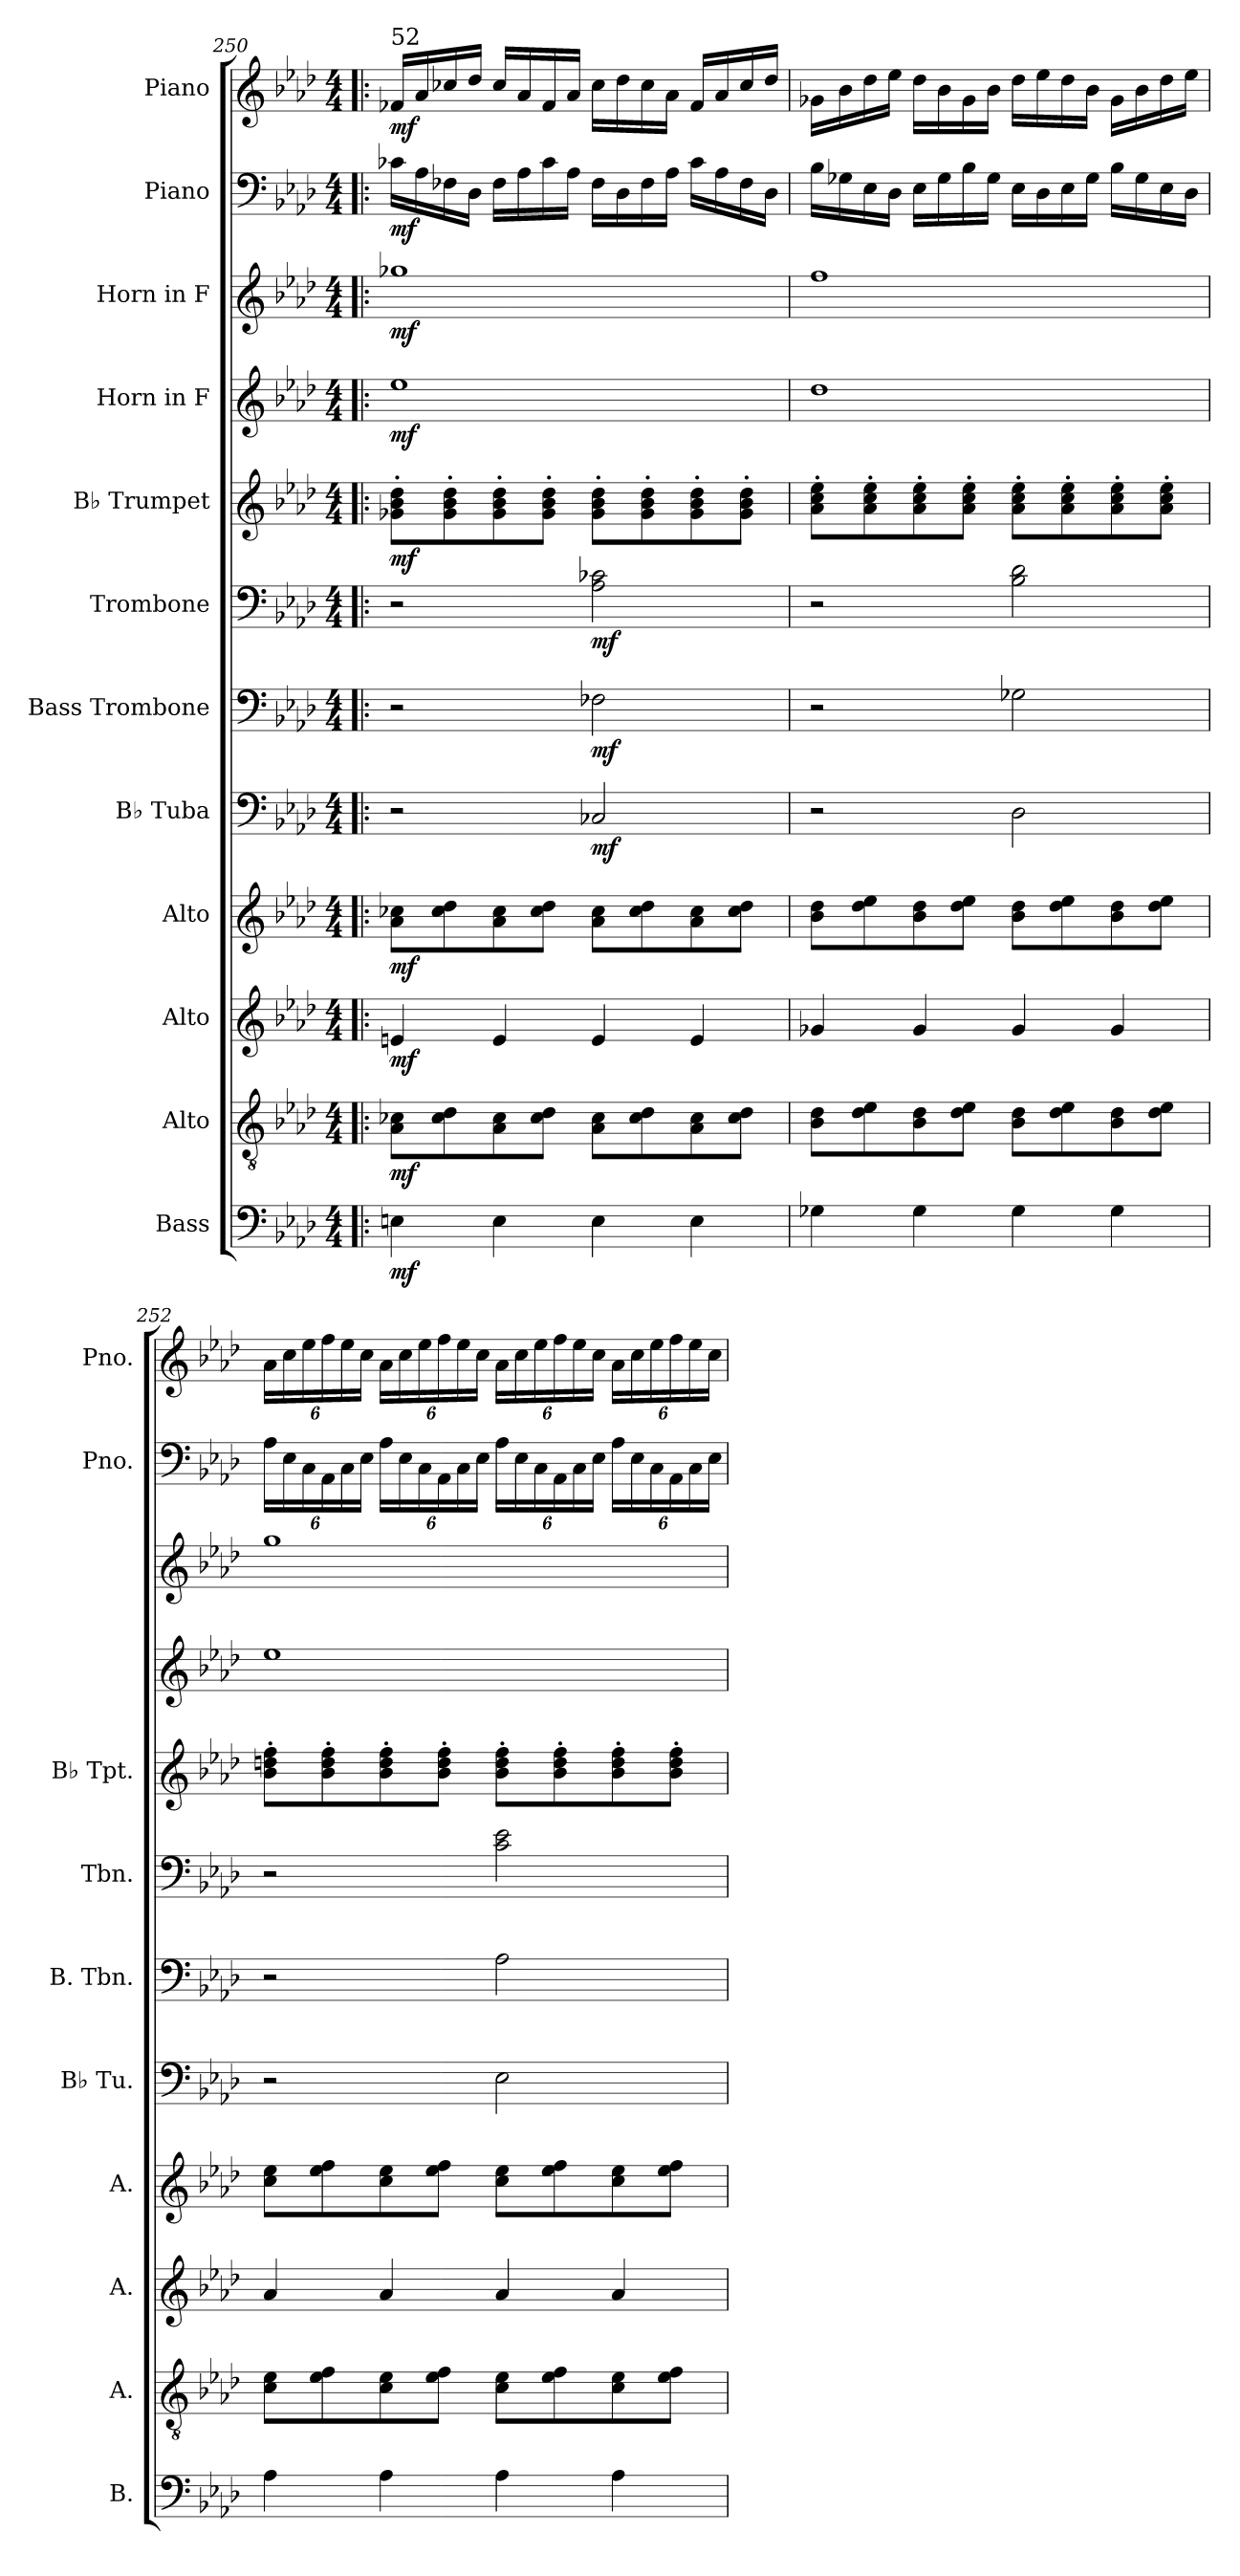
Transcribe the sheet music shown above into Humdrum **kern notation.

**kern	**dynam	**kern	**dynam	**kern	**dynam	**kern	**dynam	**kern	**dynam	**kern	**dynam	**kern	**dynam	**kern	**dynam	**kern	**dynam	**kern	**dynam	**kern	**dynam	**kern	**dynam
*part12	*part12	*part11	*part11	*part10	*part10	*part9	*part9	*part8	*part8	*part7	*part7	*part6	*part6	*part5	*part5	*part4	*part4	*part3	*part3	*part2	*part2	*part1	*part1
*staff12	*staff12	*staff11	*staff11	*staff10	*staff10	*staff9	*staff9	*staff8	*staff8	*staff7	*staff7	*staff6	*staff6	*staff5	*staff5	*staff4	*staff4	*staff3	*staff3	*staff2	*staff2	*staff1	*staff1
*I"Bass	*	*I"Alto	*	*I"Alto	*	*I"Alto	*	*I"B♭ Tuba	*	*I"Bass Trombone	*	*I"Trombone	*	*I"B♭ Trumpet	*	*I"Horn in F	*	*I"Horn in F	*	*I"Piano	*	*I"Piano	*
*I'B.	*	*I'A.	*	*I'A.	*	*I'A.	*	*I'B♭ Tu.	*	*I'B. Tbn.	*	*I'Tbn.	*	*I'B♭ Tpt.	*	*	*	*	*	*I'Pno.	*	*I'Pno.	*
!!LO:PB:g=z
*clefF4	*	*clefGv2	*	*clefG2	*	*clefG2	*	*clefF4	*	*clefF4	*	*clefF4	*	*clefG2	*	*clefG2	*	*clefG2	*	*clefF4	*	*clefG2	*
*	*	*	*	*	*	*	*	*	*	*	*	*	*	*ITrd1c2	*	*ITrd4c7	*	*ITrd4c7	*	*	*	*	*
*k[b-e-a-d-]	*	*k[b-e-a-d-]	*	*k[b-e-a-d-]	*	*k[b-e-a-d-]	*	*k[b-e-a-d-]	*	*k[b-e-a-d-]	*	*k[b-e-a-d-]	*	*k[b-e-a-d-g-c-]	*	*k[b-e-a-d-g-]	*	*k[b-e-a-d-g-]	*	*k[b-e-a-d-]	*	*k[b-e-a-d-]	*
*M4/4	*	*M4/4	*	*M4/4	*	*M4/4	*	*M4/4	*	*M4/4	*	*M4/4	*	*M4/4	*	*M4/4	*	*M4/4	*	*M4/4	*	*M4/4	*
=250!|:	=250!|:	=250!|:	=250!|:	=250!|:	=250!|:	=250!|:	=250!|:	=250!|:	=250!|:	=250!|:	=250!|:	=250!|:	=250!|:	=250!|:	=250!|:	=250!|:	=250!|:	=250!|:	=250!|:	=250!|:	=250!|:	=250!|:	=250!|:
!	!	!	!	!	!	!	!	!	!	!	!	!	!	!	!	!	!	!	!	!	!	!LO:TX:a:t=52	!
!	!LO:DY:b	!	!LO:DY:b	!	!LO:DY:b	!	!LO:DY:b	!	!	!	!	!	!	!	!LO:DY:b	!	!LO:DY:b	!	!LO:DY:b	!	!LO:DY:b	!	!LO:DY:b
4En\	mf	8A-\ 8c-X\L	mf	4en/	mf	8a-\ 8cc-X\L	mf	2r	.	2r	.	2r	.	8f-X\' 8a-\' 8cc-\'L	mf	1a-	mf	1cc-X	mf	16c-X\LL	mf	16f-X/LL	mf
.	.	.	.	.	.	.	.	.	.	.	.	.	.	.	.	.	.	.	.	16A-\	.	16a-/	.
.	.	8c-\ 8d-\	.	.	.	8cc-\ 8dd-\	.	.	.	.	.	.	.	8f-\' 8a-\' 8cc-\'	.	.	.	.	.	16F-X\	.	16cc-X/	.
.	.	.	.	.	.	.	.	.	.	.	.	.	.	.	.	.	.	.	.	16D-\JJ	.	16dd-/JJ	.
4E\	.	8A-\ 8c-\	.	4e/	.	8a-\ 8cc-\	.	.	.	.	.	.	.	8f-\' 8a-\' 8cc-\'	.	.	.	.	.	16F-\LL	.	16cc-/LL	.
.	.	.	.	.	.	.	.	.	.	.	.	.	.	.	.	.	.	.	.	16A-\	.	16a-/	.
.	.	8c-\ 8d-\J	.	.	.	8cc-\ 8dd-\J	.	.	.	.	.	.	.	8f-\' 8a-\' 8cc-\'J	.	.	.	.	.	16c-\	.	16f-/	.
.	.	.	.	.	.	.	.	.	.	.	.	.	.	.	.	.	.	.	.	16A-\JJ	.	16a-/JJ	.
!	!	!	!	!	!	!	!	!	!LO:DY:b	!	!LO:DY:b	!	!LO:DY:b	!	!	!	!	!	!	!	!	!	!
4E\	.	8A-\ 8c-\L	.	4e/	.	8a-\ 8cc-\L	.	2C-X/	mf	2F-X\	mf	2A-\ 2c-X\	mf	8f-\' 8a-\' 8cc-\'L	.	.	.	.	.	16F-\LL	.	16cc-\LL	.
.	.	.	.	.	.	.	.	.	.	.	.	.	.	.	.	.	.	.	.	16D-\	.	16dd-\	.
.	.	8c-\ 8d-\	.	.	.	8cc-\ 8dd-\	.	.	.	.	.	.	.	8f-\' 8a-\' 8cc-\'	.	.	.	.	.	16F-\	.	16cc-\	.
.	.	.	.	.	.	.	.	.	.	.	.	.	.	.	.	.	.	.	.	16A-\JJ	.	16a-\JJ	.
4E\	.	8A-\ 8c-\	.	4e/	.	8a-\ 8cc-\	.	.	.	.	.	.	.	8f-\' 8a-\' 8cc-\'	.	.	.	.	.	16c-\LL	.	16f-/LL	.
.	.	.	.	.	.	.	.	.	.	.	.	.	.	.	.	.	.	.	.	16A-\	.	16a-/	.
.	.	8c-\ 8d-\J	.	.	.	8cc-\ 8dd-\J	.	.	.	.	.	.	.	8f-\' 8a-\' 8cc-\'J	.	.	.	.	.	16F-\	.	16cc-/	.
.	.	.	.	.	.	.	.	.	.	.	.	.	.	.	.	.	.	.	.	16D-\JJ	.	16dd-/JJ	.
=251	=251	=251	=251	=251	=251	=251	=251	=251	=251	=251	=251	=251	=251	=251	=251	=251	=251	=251	=251	=251	=251	=251	=251
4G-X\	.	8B-\ 8d-\L	.	4g-X/	.	8b-\ 8dd-\L	.	2r	.	2r	.	2r	.	8g-\' 8b-\' 8dd-\'L	.	1g-	.	1b-	.	16B-\LL	.	16g-X\LL	.
.	.	.	.	.	.	.	.	.	.	.	.	.	.	.	.	.	.	.	.	16G-X\	.	16b-\	.
.	.	8d-\ 8e-\	.	.	.	8dd-\ 8ee-\	.	.	.	.	.	.	.	8g-\' 8b-\' 8dd-\'	.	.	.	.	.	16E-\	.	16dd-\	.
.	.	.	.	.	.	.	.	.	.	.	.	.	.	.	.	.	.	.	.	16D-\JJ	.	16ee-\JJ	.
4G-\	.	8B-\ 8d-\	.	4g-/	.	8b-\ 8dd-\	.	.	.	.	.	.	.	8g-\' 8b-\' 8dd-\'	.	.	.	.	.	16E-\LL	.	16dd-\LL	.
.	.	.	.	.	.	.	.	.	.	.	.	.	.	.	.	.	.	.	.	16G-\	.	16b-\	.
.	.	8d-\ 8e-\J	.	.	.	8dd-\ 8ee-\J	.	.	.	.	.	.	.	8g-\' 8b-\' 8dd-\'J	.	.	.	.	.	16B-\	.	16g-\	.
.	.	.	.	.	.	.	.	.	.	.	.	.	.	.	.	.	.	.	.	16G-\JJ	.	16b-\JJ	.
4G-\	.	8B-\ 8d-\L	.	4g-/	.	8b-\ 8dd-\L	.	2D-\	.	2G-X\	.	2B-\ 2d-\	.	8g-\' 8b-\' 8dd-\'L	.	.	.	.	.	16E-\LL	.	16dd-\LL	.
.	.	.	.	.	.	.	.	.	.	.	.	.	.	.	.	.	.	.	.	16D-\	.	16ee-\	.
.	.	8d-\ 8e-\	.	.	.	8dd-\ 8ee-\	.	.	.	.	.	.	.	8g-\' 8b-\' 8dd-\'	.	.	.	.	.	16E-\	.	16dd-\	.
.	.	.	.	.	.	.	.	.	.	.	.	.	.	.	.	.	.	.	.	16G-\JJ	.	16b-\JJ	.
4G-\	.	8B-\ 8d-\	.	4g-/	.	8b-\ 8dd-\	.	.	.	.	.	.	.	8g-\' 8b-\' 8dd-\'	.	.	.	.	.	16B-\LL	.	16g-\LL	.
.	.	.	.	.	.	.	.	.	.	.	.	.	.	.	.	.	.	.	.	16G-\	.	16b-\	.
.	.	8d-\ 8e-\J	.	.	.	8dd-\ 8ee-\J	.	.	.	.	.	.	.	8g-\' 8b-\' 8dd-\'J	.	.	.	.	.	16E-\	.	16dd-\	.
.	.	.	.	.	.	.	.	.	.	.	.	.	.	.	.	.	.	.	.	16D-\JJ	.	16ee-\JJ	.
!!LO:PB:g=z
=252	=252	=252	=252	=252	=252	=252	=252	=252	=252	=252	=252	=252	=252	=252	=252	=252	=252	=252	=252	=252	=252	=252	=252
*	*	*	*	*	*	*	*	*	*	*	*	*	*	*	*	*	*	*	*	*Xbrackettup	*	*Xbrackettup	*
4A-\	.	8c\ 8e-\L	.	4a-/	.	8cc\ 8ee-\L	.	2r	.	2r	.	2r	.	8a-\' 8ccn\' 8ee-\'L	.	1a-	.	1cc	.	24A-\LL	.	24a-\LL	.
.	.	.	.	.	.	.	.	.	.	.	.	.	.	.	.	.	.	.	.	24E-\	.	24cc\	.
.	.	.	.	.	.	.	.	.	.	.	.	.	.	.	.	.	.	.	.	24C\	.	24ee-\	.
.	.	8e-\ 8f\	.	.	.	8ee-\ 8ff\	.	.	.	.	.	.	.	8a-\' 8cc\' 8ee-\'	.	.	.	.	.	24AA-\	.	24ff\	.
.	.	.	.	.	.	.	.	.	.	.	.	.	.	.	.	.	.	.	.	24C\	.	24ee-\	.
.	.	.	.	.	.	.	.	.	.	.	.	.	.	.	.	.	.	.	.	24E-\JJ	.	24cc\JJ	.
4A-\	.	8c\ 8e-\	.	4a-/	.	8cc\ 8ee-\	.	.	.	.	.	.	.	8a-\' 8cc\' 8ee-\'	.	.	.	.	.	24A-\LL	.	24a-\LL	.
.	.	.	.	.	.	.	.	.	.	.	.	.	.	.	.	.	.	.	.	24E-\	.	24cc\	.
.	.	.	.	.	.	.	.	.	.	.	.	.	.	.	.	.	.	.	.	24C\	.	24ee-\	.
.	.	8e-\ 8f\J	.	.	.	8ee-\ 8ff\J	.	.	.	.	.	.	.	8a-\' 8cc\' 8ee-\'J	.	.	.	.	.	24AA-\	.	24ff\	.
.	.	.	.	.	.	.	.	.	.	.	.	.	.	.	.	.	.	.	.	24C\	.	24ee-\	.
.	.	.	.	.	.	.	.	.	.	.	.	.	.	.	.	.	.	.	.	24E-\JJ	.	24cc\JJ	.
4A-\	.	8c\ 8e-\L	.	4a-/	.	8cc\ 8ee-\L	.	2E-\	.	2A-\	.	2c\ 2e-\	.	8a-\' 8cc\' 8ee-\'L	.	.	.	.	.	24A-\LL	.	24a-\LL	.
.	.	.	.	.	.	.	.	.	.	.	.	.	.	.	.	.	.	.	.	24E-\	.	24cc\	.
.	.	.	.	.	.	.	.	.	.	.	.	.	.	.	.	.	.	.	.	24C\	.	24ee-\	.
.	.	8e-\ 8f\	.	.	.	8ee-\ 8ff\	.	.	.	.	.	.	.	8a-\' 8cc\' 8ee-\'	.	.	.	.	.	24AA-\	.	24ff\	.
.	.	.	.	.	.	.	.	.	.	.	.	.	.	.	.	.	.	.	.	24C\	.	24ee-\	.
.	.	.	.	.	.	.	.	.	.	.	.	.	.	.	.	.	.	.	.	24E-\JJ	.	24cc\JJ	.
4A-\	.	8c\ 8e-\	.	4a-/	.	8cc\ 8ee-\	.	.	.	.	.	.	.	8a-\' 8cc\' 8ee-\'	.	.	.	.	.	24A-\LL	.	24a-\LL	.
.	.	.	.	.	.	.	.	.	.	.	.	.	.	.	.	.	.	.	.	24E-\	.	24cc\	.
.	.	.	.	.	.	.	.	.	.	.	.	.	.	.	.	.	.	.	.	24C\	.	24ee-\	.
.	.	8e-\ 8f\J	.	.	.	8ee-\ 8ff\J	.	.	.	.	.	.	.	8a-\' 8cc\' 8ee-\'J	.	.	.	.	.	24AA-\	.	24ff\	.
.	.	.	.	.	.	.	.	.	.	.	.	.	.	.	.	.	.	.	.	24C\	.	24ee-\	.
.	.	.	.	.	.	.	.	.	.	.	.	.	.	.	.	.	.	.	.	24E-\JJ	.	24cc\JJ	.
=	=	=	=	=	=	=	=	=	=	=	=	=	=	=	=	=	=	=	=	=	=	=	=
*-	*-	*-	*-	*-	*-	*-	*-	*-	*-	*-	*-	*-	*-	*-	*-	*-	*-	*-	*-	*-	*-	*-	*-
